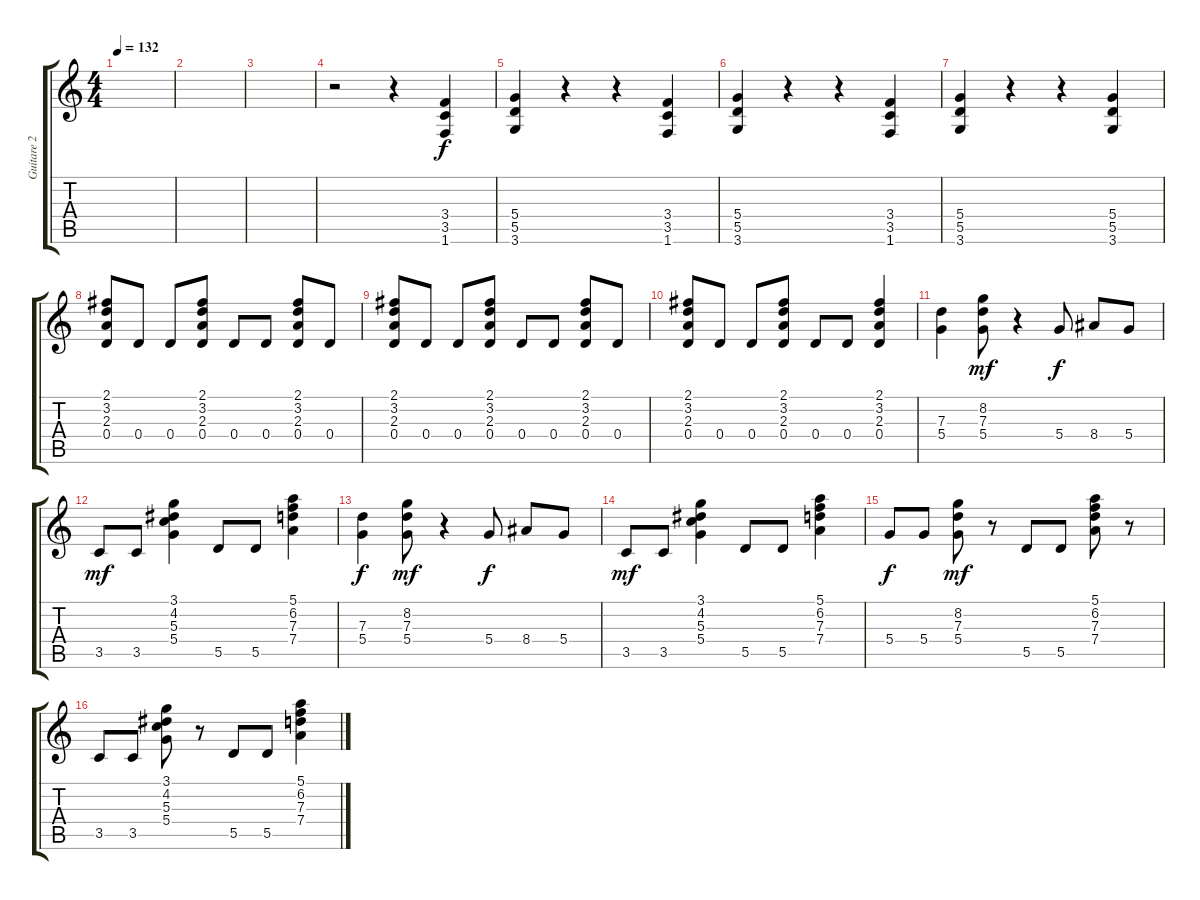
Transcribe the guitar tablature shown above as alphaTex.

\track ("Guitare 2" "Guitare 2") {instrument electricguitarmuted}
\staff {score tabs}
\tuning (E4 B3 G3 D3 A2 E2) {hide}
\ts (4 4)
\tempo 132
\clef g2
\ks c
|
|
|
r.2 r.4 (3.4 3.5 1.6).4 |
(5.4 5.5 3.6).4 r.4 r.4 (3.4 3.5 1.6).4 |
(5.4 5.5 3.6).4 r.4 r.4 (3.4 3.5 1.6).4 |
(5.4 5.5 3.6).4 r.4 r.4 (5.4 5.5 3.6).4 |
(2.1 3.2 2.3 0.4).8 0.4.8 0.4.8 (2.1 3.2 2.3 0.4).8 0.4.8 0.4.8 (2.1 3.2 2.3 0.4).8 0.4.8 |
(2.1 3.2 2.3 0.4).8 0.4.8 0.4.8 (2.1 3.2 2.3 0.4).8 0.4.8 0.4.8 (2.1 3.2 2.3 0.4).8 0.4.8 |
(2.1 3.2 2.3 0.4).8 0.4.8 0.4.8 (2.1 3.2 2.3 0.4).8 0.4.8 0.4.8 (2.1 3.2 2.3 0.4).4 |
(7.3 5.4).4{dy f} (8.2 7.3 5.4).8{dy mf} r.4 5.4.8{dy f} 8.4.8 5.4.8 |
3.5.8{dy mf} 3.5.8 (3.1 4.2 5.3 5.4).4 5.5.8 5.5.8 (5.1 6.2 7.3 7.4).4 |
(7.3 5.4).4{dy f} (8.2 7.3 5.4).8{dy mf} r.4 5.4.8{dy f} 8.4.8 5.4.8 |
3.5.8{dy mf} 3.5.8 (3.1 4.2 5.3 5.4).4 5.5.8 5.5.8 (5.1 6.2 7.3 7.4).4 |
5.4.8{dy f} 5.4.8 (8.2 7.3 5.4).8{dy mf} r.8 5.5.8 5.5.8 (5.1 6.2 7.3 7.4).8 r.8 |
3.5.8 3.5.8 (3.1 4.2 5.3 5.4).8 r.8 5.5.8 5.5.8 (5.1 6.2 7.3 7.4).4
